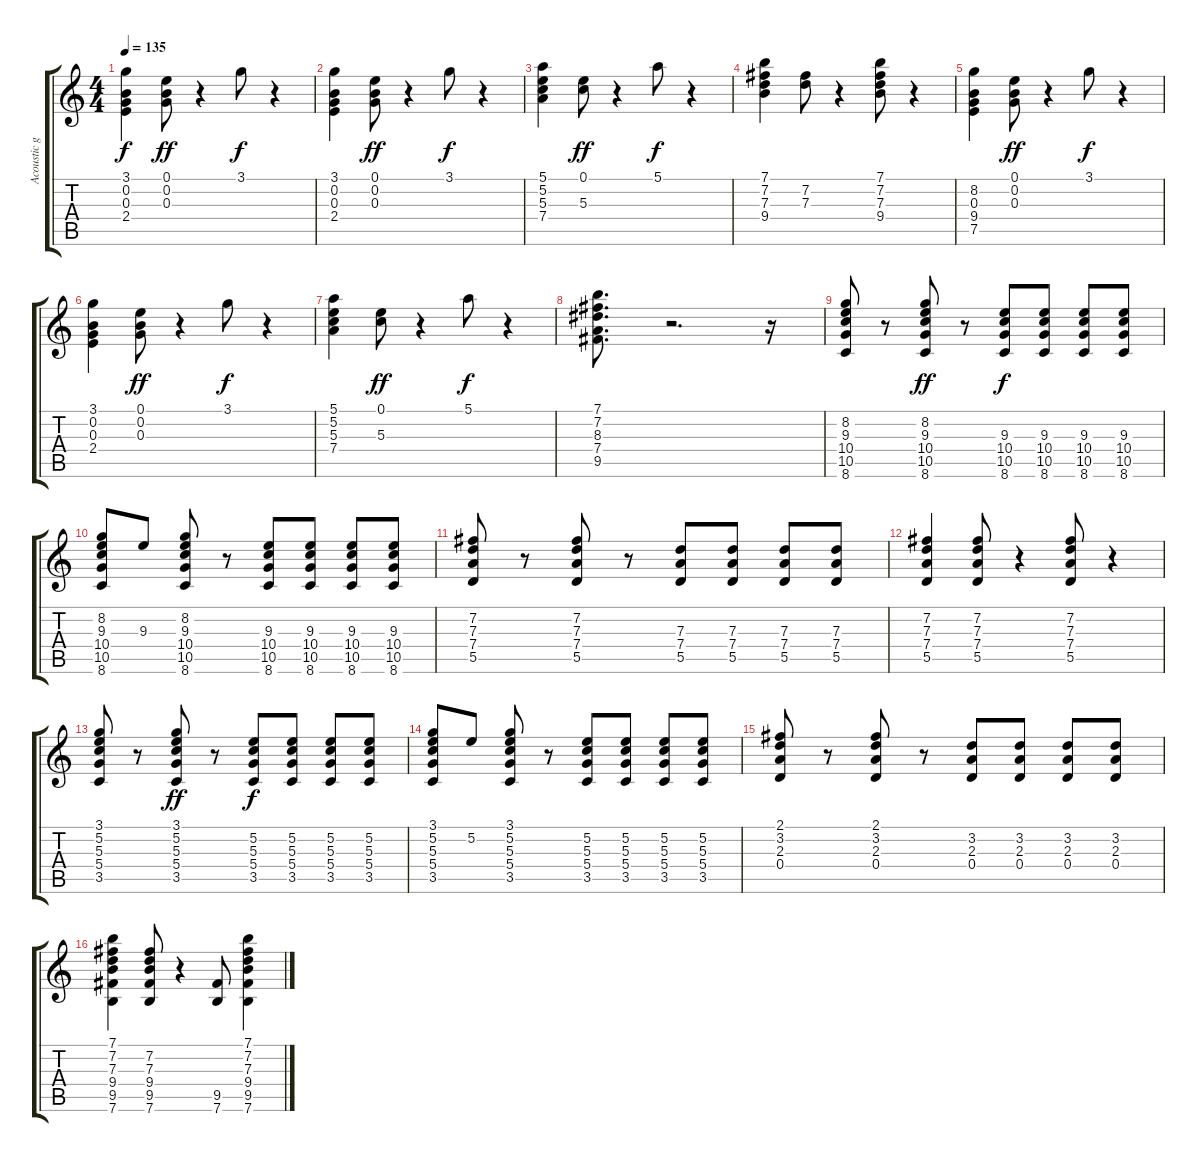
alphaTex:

\track ("Acoustic guitar" "Acoustic g") {instrument acousticguitarsteel}
\staff {score tabs}
\tuning (E4 B3 G3 D3 A2 E2) {hide}
\ts (4 4)
\tempo 135
\clef g2
\ks c
(3.1 0.2 0.3 2.4).4{dy f} (0.1 0.2 0.3).8{dy ff} r.4 3.1.8{dy f} r.4 |
(3.1 0.2 0.3 2.4).4 (0.1 0.2 0.3).8{dy ff} r.4 3.1.8{dy f} r.4 |
(5.1 5.2 5.3 7.4).4 (0.1 5.3).8{dy ff} r.4 5.1.8{dy f} r.4 |
(7.1 7.2 7.3 9.4).4 (7.2 7.3).8 r.4 (7.1 7.2 7.3 9.4).8 r.4 |
(8.2 0.3 9.4 7.5).4 (0.1 0.2 0.3).8{dy ff} r.4 3.1.8{dy f} r.4 |
(3.1 0.2 0.3 2.4).4 (0.1 0.2 0.3).8{dy ff} r.4 3.1.8{dy f} r.4 |
(5.1 5.2 5.3 7.4).4 (0.1 5.3).8{dy ff} r.4 5.1.8{dy f} r.4 |
(7.1 7.2 8.3 7.4 9.5).8{d} r.2{d} r.16 |
(8.2 9.3 10.4 10.5 8.6).8 r.8 (8.2 9.3 10.4 10.5 8.6).8{dy ff} r.8 (9.3 10.4 10.5 8.6).8{dy f} (9.3 10.4 10.5 8.6).8 (9.3 10.4 10.5 8.6).8 (9.3 10.4 10.5 8.6).8 |
(8.2 9.3 10.4 10.5 8.6).8 9.3.8 (8.2 9.3 10.4 10.5 8.6).8 r.8 (9.3 10.4 10.5 8.6).8 (9.3 10.4 10.5 8.6).8 (9.3 10.4 10.5 8.6).8 (9.3 10.4 10.5 8.6).8 |
(7.2 7.3 7.4 5.5).8 r.8 (7.2 7.3 7.4 5.5).8 r.8 (7.3 7.4 5.5).8 (7.3 7.4 5.5).8 (7.3 7.4 5.5).8 (7.3 7.4 5.5).8 |
(7.2 7.3 7.4 5.5).4 (7.2 7.3 7.4 5.5).8 r.4 (7.2 7.3 7.4 5.5).8 r.4 |
(3.1 5.2 5.3 5.4 3.5).8 r.8 (3.1 5.2 5.3 5.4 3.5).8{dy ff} r.8 (5.2 5.3 5.4 3.5).8{dy f} (5.2 5.3 5.4 3.5).8 (5.2 5.3 5.4 3.5).8 (5.2 5.3 5.4 3.5).8 |
(3.1 5.2 5.3 5.4 3.5).8 5.2.8 (3.1 5.2 5.3 5.4 3.5).8 r.8 (5.2 5.3 5.4 3.5).8 (5.2 5.3 5.4 3.5).8 (5.2 5.3 5.4 3.5).8 (5.2 5.3 5.4 3.5).8 |
(2.1 3.2 2.3 0.4).8 r.8 (2.1 3.2 2.3 0.4).8 r.8 (3.2 2.3 0.4).8 (3.2 2.3 0.4).8 (3.2 2.3 0.4).8 (3.2 2.3 0.4).8 |
(7.1 7.2 7.3 9.4 9.5 7.6).4 (7.2 7.3 9.4 9.5 7.6).8 r.4 (9.5 7.6).8 (7.1 7.2 7.3 9.4 9.5 7.6).4
